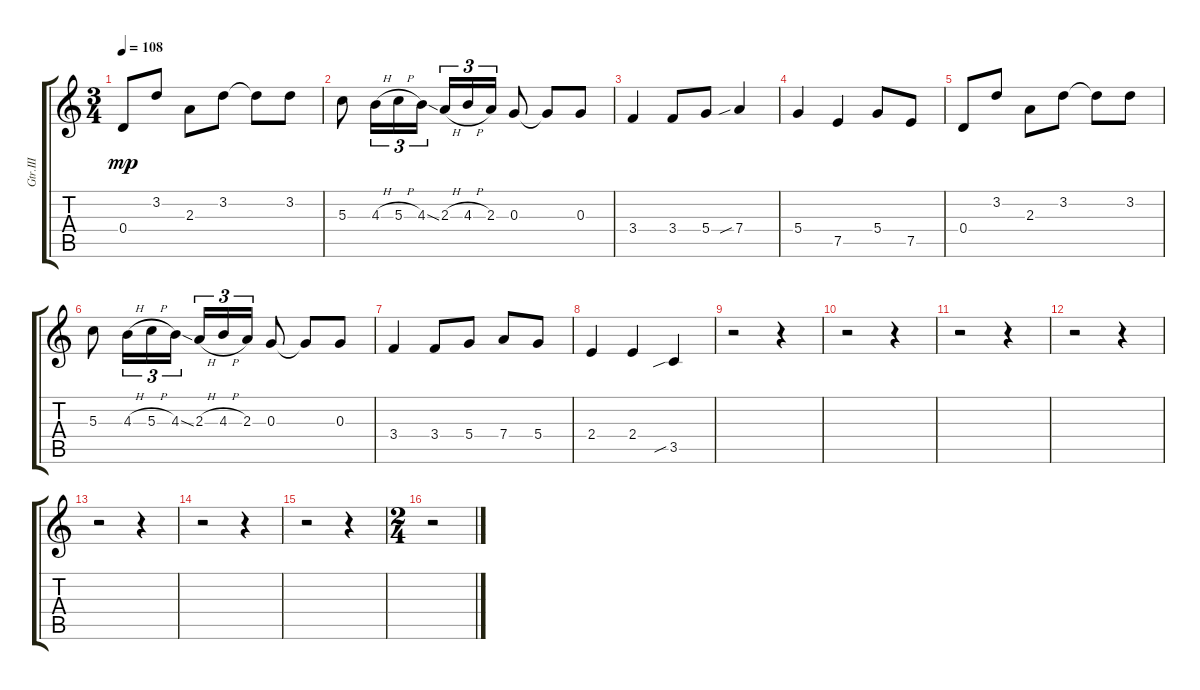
\track ("Gtr.III" "Gtr.III") {instrument acousticguitarsteel}
\staff {score tabs}
\tuning (E4 B3 G3 D3 A2 E2) {hide}
\ts (3 4)
\tempo 108
\clef g2
\ks c
0.4.8{dy mp instrument electricguitarclean} 3.2.8 2.3.8 3.2.8 3.2{t}.8 3.2.8 |
5.3.8 4.3{h}.16{tu (3 2)} 5.3{h}.16{tu (3 2)} 4.3{ss}.16{tu (3 2)} 2.3{h}.16{tu (3 2)} 4.3{h}.16{tu (3 2)} 2.3.16{tu (3 2)} 0.3.8 0.3{t}.8 0.3.8 |
3.4.4 3.4.8 5.4.8 7.4{sib}.4 |
5.4.4 7.5.4 5.4.8 7.5.8 |
0.4.8 3.2.8 2.3.8 3.2.8 3.2{t}.8 3.2.8 |
5.3.8 4.3{h}.16{tu (3 2)} 5.3{h}.16{tu (3 2)} 4.3{ss}.16{tu (3 2)} 2.3{h}.16{tu (3 2)} 4.3{h}.16{tu (3 2)} 2.3.16{tu (3 2)} 0.3.8 0.3{t}.8 0.3.8 |
3.4.4 3.4.8 5.4.8 7.4.8 5.4.8 |
2.4.4 2.4.4 3.5{sib}.4 |
r.2 r.4 |
r.2 r.4 |
r.2 r.4 |
r.2 r.4 |
r.2 r.4 |
r.2 r.4 |
r.2 r.4 |
\ts (2 4)
r.2
